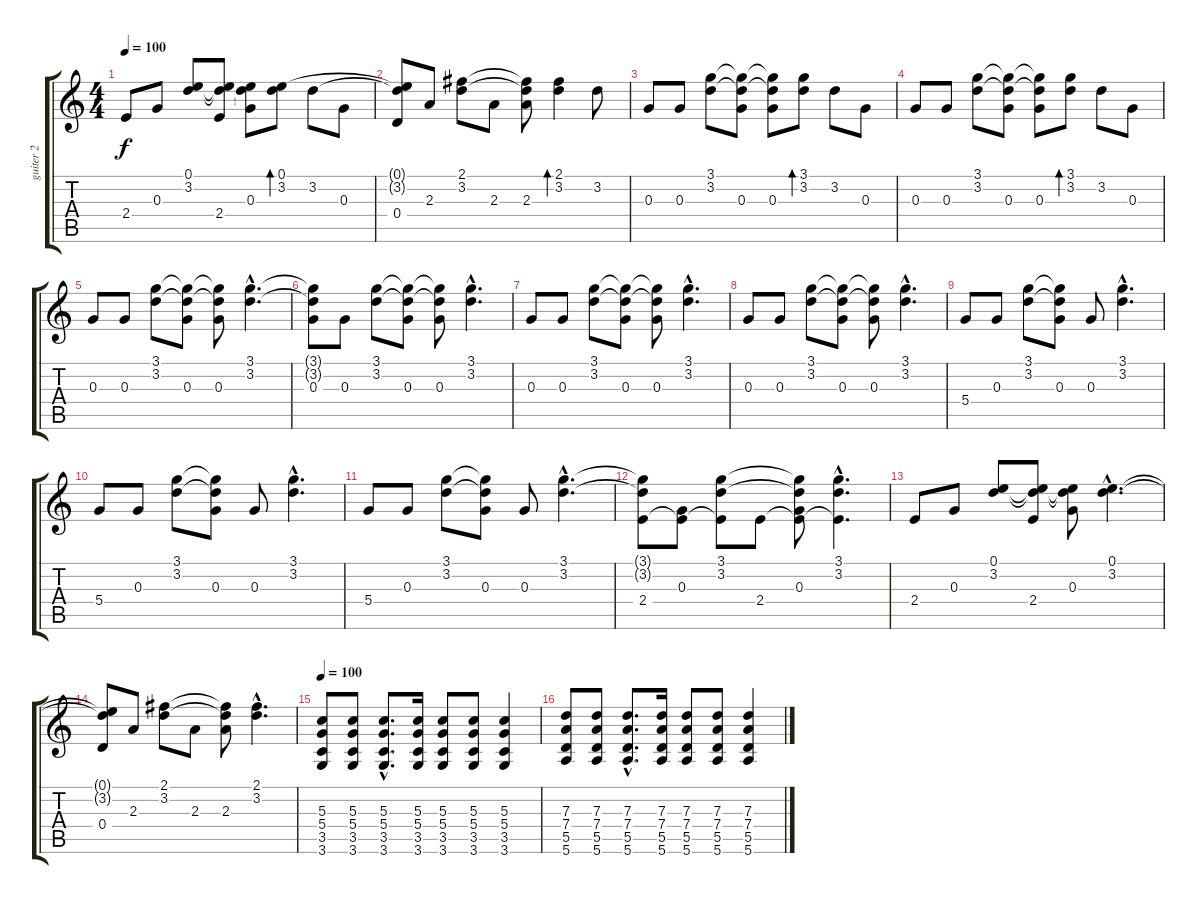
\track ("guiter 2" "guiter 2") {instrument acousticguitarsteel}
\staff {score tabs}
\tuning (E4 B3 G3 D3 A2 E2) {hide}
\ts (4 4)
\tempo 100
\clef g2
\ks c
2.4.8{dy f} 0.3.8 (0.1 3.2).8 (0.1{t} 3.2{t} 2.4).8 (0.1{t} 3.2{t} 0.3).8 (0.1 3.2).8{bd 120} 3.2.8 0.3.8 |
(0.1{t} 3.2{t} 0.4).8 2.3.8 (2.1 3.2).8 2.3.8 (2.1{t} 3.2{t} 2.3).8 (2.1 3.2).4{bd 120} 3.2.8 |
0.3.8 0.3.8 (3.1 3.2).8 (3.1{t} 3.2{t} 0.3).8 (3.1{t} 3.2{t} 0.3).8 (3.1 3.2).8{bd 240} 3.2.8 0.3.8 |
0.3.8 0.3.8 (3.1 3.2).8 (3.1{t} 3.2{t} 0.3).8 (3.1{t} 3.2{t} 0.3).8 (3.1 3.2).8{bd 240} 3.2.8 0.3.8 |
0.3.8 0.3.8 (3.1 3.2).8 (3.1{t} 3.2{t} 0.3).8 (3.1{t} 3.2{t} 0.3).8 (3.1{hac} 3.2{hac}).4{d} |
(3.1{t} 3.2{t} 0.3).8 0.3.8 (3.1 3.2).8 (3.1{t} 3.2{t} 0.3).8 (3.1{t} 3.2{t} 0.3).8 (3.1{hac} 3.2{hac}).4{d} |
0.3.8 0.3.8 (3.1 3.2).8 (3.1{t} 3.2{t} 0.3).8 (3.1{t} 3.2{t} 0.3).8 (3.1{hac} 3.2{hac}).4{d} |
0.3.8 0.3.8 (3.1 3.2).8 (3.1{t} 3.2{t} 0.3).8 (3.1{t} 3.2{t} 0.3).8 (3.1{hac} 3.2{hac}).4{d} |
5.4.8 0.3.8 (3.1 3.2).8 (3.1{t} 3.2{t} 0.3).8 0.3.8 (3.1{hac} 3.2{hac}).4{d} |
5.4.8 0.3.8 (3.1 3.2).8 (3.1{t} 3.2{t} 0.3).8 0.3.8 (3.1{hac} 3.2{hac}).4{d} |
5.4.8 0.3.8 (3.1 3.2).8 (3.1{t} 3.2{t} 0.3).8 0.3.8 (3.1{hac} 3.2{hac}).4{d} |
(3.1{t} 3.2{t} 2.4).8 (0.3 2.4{t}).8 (3.1 3.2 2.4{t}).8 2.4.8 (3.1{t} 3.2{t} 0.3 2.4{t}).8 (3.1{hac} 3.2{hac} 2.4{hac t}).4{d} |
2.4.8 0.3.8 (0.1 3.2).8 (0.1{t} 3.2{t} 2.4).8 (0.1{t} 3.2{t} 0.3).8 (0.1{hac} 3.2{hac}).4{d} |
(0.1{t} 3.2{t} 0.4).8 2.3.8 (2.1 3.2).8 2.3.8 (2.1{t} 3.2{t} 2.3).8 (2.1{hac} 3.2{hac}).4{d} |
\tempo 100
(5.3 5.4 3.5 3.6).8{instrument overdrivenguitar} (5.3 5.4 3.5 3.6).8 (5.3 5.4{hac} 3.5{hac} 3.6{hac}).8{d} (5.3 5.4 3.5 3.6).16 (5.3 5.4 3.5 3.6).8 (5.3 5.4 3.5 3.6).8 (5.3 5.4 3.5 3.6).4 |
(7.3 7.4 5.5 5.6).8 (7.3 7.4 5.5 5.6).8 (7.3 7.4{hac} 5.5{hac} 5.6{hac}).8{d} (7.3 7.4 5.5 5.6).16 (7.3 7.4 5.5 5.6).8 (7.3 7.4 5.5 5.6).8 (7.3 7.4 5.5 5.6).4
